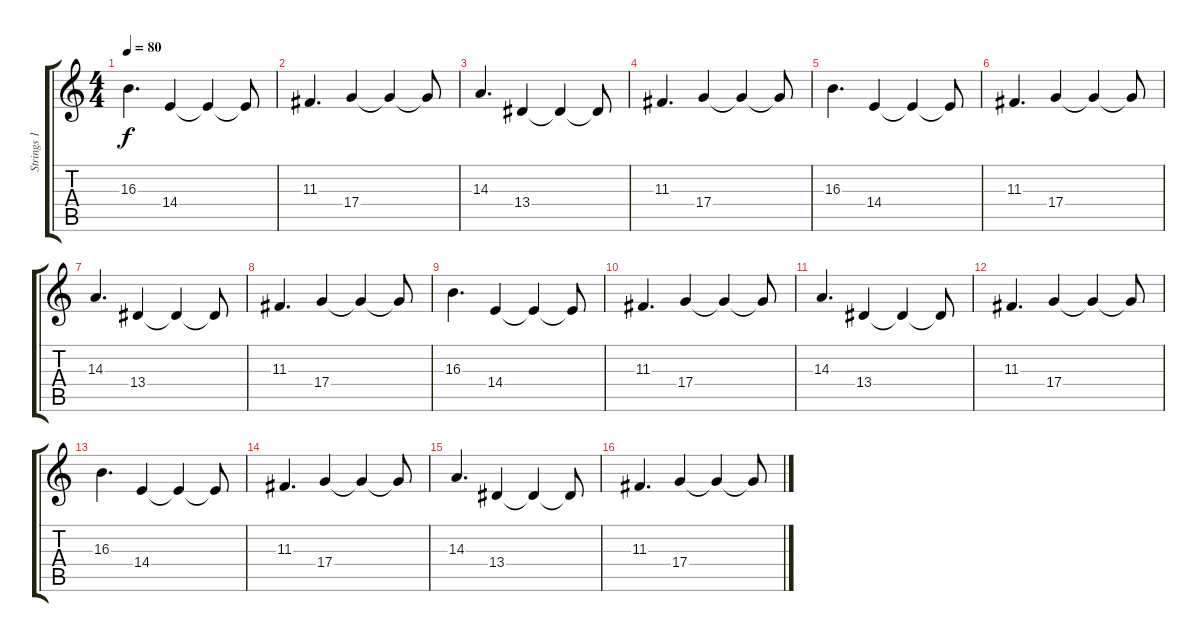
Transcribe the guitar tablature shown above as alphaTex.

\track ("Strings 1" "Strings 1") {instrument stringensemble1}
\staff {score tabs}
\tuning (E4 B3 G3 D3 A2 E2) {hide}
\ts (4 4)
\tempo 80
\clef g2
\ks c
16.3.4{d dy f} 14.4.4 14.4{t}.4 14.4{t}.8 |
11.3.4{d} 17.4.4 17.4{t}.4 17.4{t}.8 |
14.3.4{d} 13.4.4 13.4{t}.4 13.4{t}.8 |
11.3.4{d} 17.4.4 17.4{t}.4 17.4{t}.8 |
16.3.4{d} 14.4.4 14.4{t}.4 14.4{t}.8 |
11.3.4{d} 17.4.4 17.4{t}.4 17.4{t}.8 |
14.3.4{d} 13.4.4 13.4{t}.4 13.4{t}.8 |
11.3.4{d} 17.4.4 17.4{t}.4 17.4{t}.8 |
16.3.4{d} 14.4.4 14.4{t}.4 14.4{t}.8 |
11.3.4{d} 17.4.4 17.4{t}.4 17.4{t}.8 |
14.3.4{d} 13.4.4 13.4{t}.4 13.4{t}.8 |
11.3.4{d} 17.4.4 17.4{t}.4 17.4{t}.8 |
16.3.4{d} 14.4.4 14.4{t}.4 14.4{t}.8 |
11.3.4{d} 17.4.4 17.4{t}.4 17.4{t}.8 |
14.3.4{d} 13.4.4 13.4{t}.4 13.4{t}.8 |
11.3.4{d} 17.4.4 17.4{t}.4 17.4{t}.8
